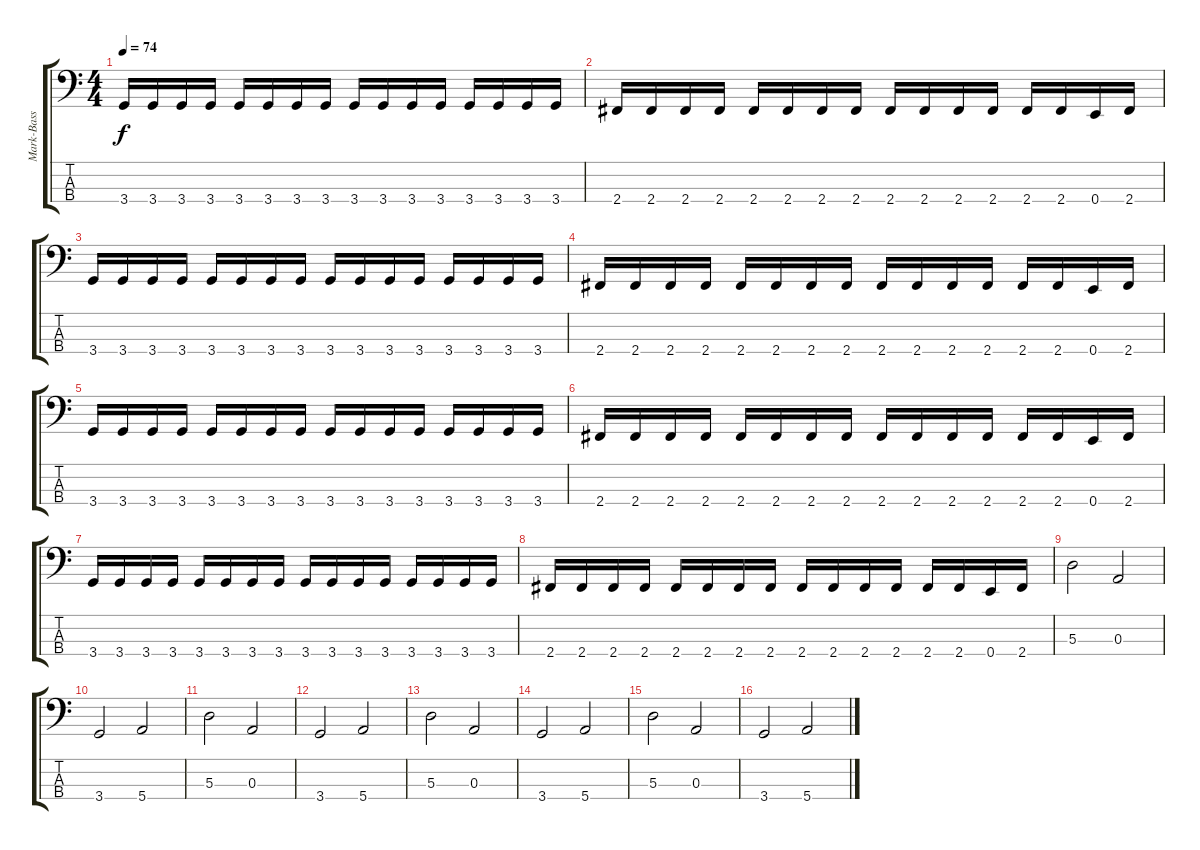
\track ("Mark-Bass" "Mark-Bass") {instrument electricbassfinger}
\staff {score tabs}
\tuning (G2 D2 A1 E1) {hide}
\ts (4 4)
\tempo 74
\clef f4
\ks c
3.4.16{dy f} 3.4.16 3.4.16 3.4.16 3.4.16 3.4.16 3.4.16 3.4.16 3.4.16 3.4.16 3.4.16 3.4.16 3.4.16 3.4.16 3.4.16 3.4.16 |
2.4.16 2.4.16 2.4.16 2.4.16 2.4.16 2.4.16 2.4.16 2.4.16 2.4.16 2.4.16 2.4.16 2.4.16 2.4.16 2.4.16 0.4.16 2.4.16 |
3.4.16 3.4.16 3.4.16 3.4.16 3.4.16 3.4.16 3.4.16 3.4.16 3.4.16 3.4.16 3.4.16 3.4.16 3.4.16 3.4.16 3.4.16 3.4.16 |
2.4.16 2.4.16 2.4.16 2.4.16 2.4.16 2.4.16 2.4.16 2.4.16 2.4.16 2.4.16 2.4.16 2.4.16 2.4.16 2.4.16 0.4.16 2.4.16 |
3.4.16 3.4.16 3.4.16 3.4.16 3.4.16 3.4.16 3.4.16 3.4.16 3.4.16 3.4.16 3.4.16 3.4.16 3.4.16 3.4.16 3.4.16 3.4.16 |
2.4.16 2.4.16 2.4.16 2.4.16 2.4.16 2.4.16 2.4.16 2.4.16 2.4.16 2.4.16 2.4.16 2.4.16 2.4.16 2.4.16 0.4.16 2.4.16 |
3.4.16 3.4.16 3.4.16 3.4.16 3.4.16 3.4.16 3.4.16 3.4.16 3.4.16 3.4.16 3.4.16 3.4.16 3.4.16 3.4.16 3.4.16 3.4.16 |
2.4.16 2.4.16 2.4.16 2.4.16 2.4.16 2.4.16 2.4.16 2.4.16 2.4.16 2.4.16 2.4.16 2.4.16 2.4.16 2.4.16 0.4.16 2.4.16 |
5.3.2 0.3.2 |
3.4.2 5.4.2 |
5.3.2 0.3.2 |
3.4.2 5.4.2 |
5.3.2 0.3.2 |
3.4.2 5.4.2 |
5.3.2 0.3.2 |
3.4.2 5.4.2
